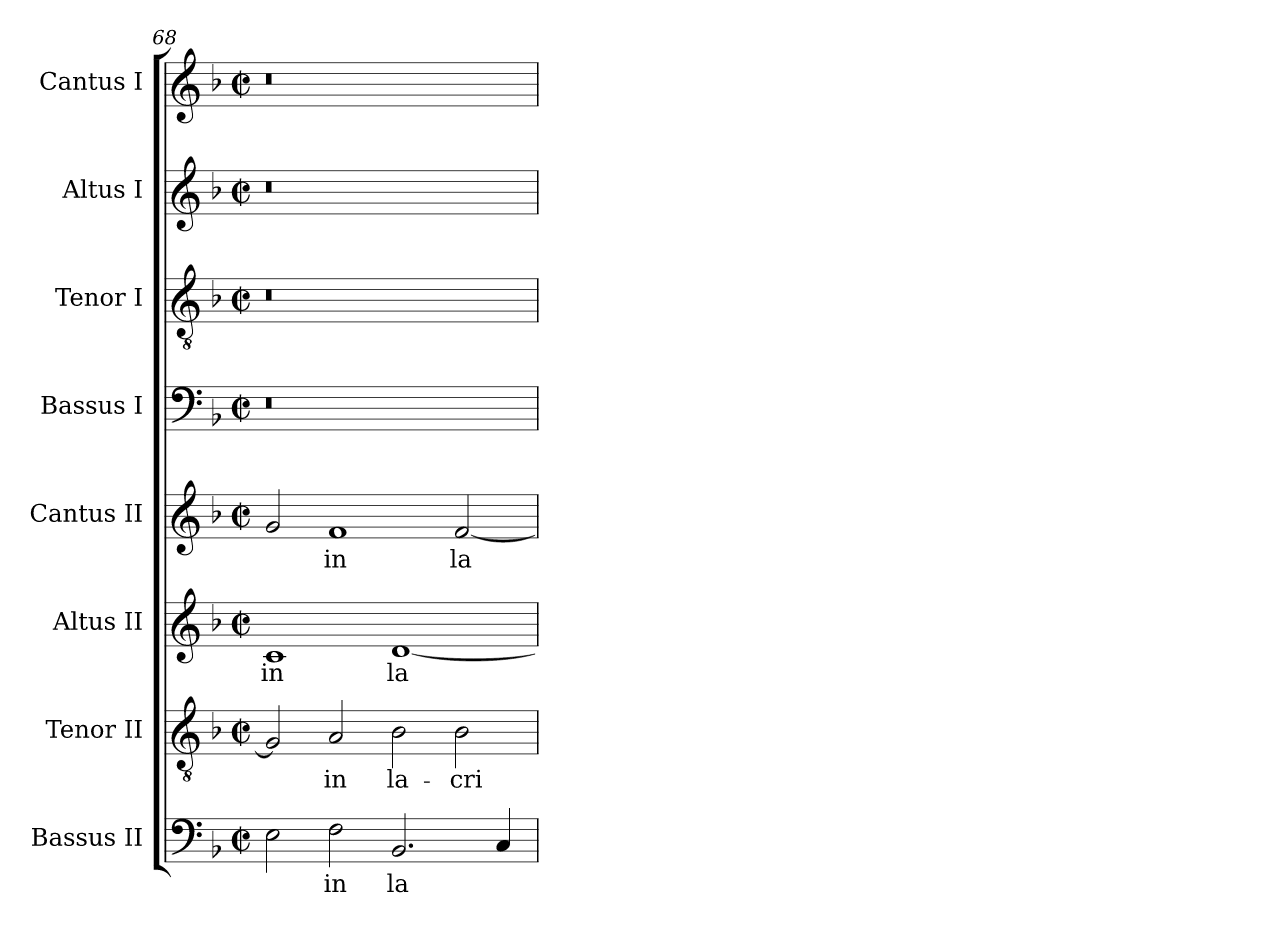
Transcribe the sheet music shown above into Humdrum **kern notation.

**kern	**text	**kern	**text	**kern	**text	**kern	**text	**kern	**kern	**kern	**kern
*part8	*part8	*part7	*part7	*part6	*part6	*part5	*part5	*part4	*part3	*part2	*part1
*staff8	*staff8	*staff7	*staff7	*staff6	*staff6	*staff5	*staff5	*staff4	*staff3	*staff2	*staff1
*I"Bassus II	*	*I"Tenor II	*	*I"Altus II	*	*I"Cantus II	*	*I"Bassus I	*I"Tenor I	*I"Altus I	*I"Cantus I
*I'Bassus II	*	*I'Tenor II	*	*I'Altus II	*	*I'Cantus II	*	*I'Bassus I	*I'Tenor I	*I'Altus I	*I'Cantus I
*clefF4	*	*clefGv2	*	*clefG2	*	*clefG2	*	*clefF4	*clefGv2	*clefG2	*clefG2
*k[b-]	*	*k[b-]	*	*k[b-]	*	*k[b-]	*	*k[b-]	*k[b-]	*k[b-]	*k[b-]
*F:	*	*F:	*	*F:	*	*F:	*	*F:	*F:	*F:	*F:
*M2/2	*	*M2/2	*	*M2/2	*	*M2/2	*	*M2/2	*M2/2	*M2/2	*M2/2
*met(c|)	*	*met(c|)	*	*met(c|)	*	*met(c|)	*	*met(c|)	*met(c|)	*met(c|)	*met(c|)
=68	=68	=68	=68	=68	=68	=68	=68	=68	=68	=68	=68
!	!LO:LY:b:cj	!	!LO:LY:b:cj	!	!LO:LY:b:cj	!	!LO:LY:b:cj	!	!	!	!
2E\	.	2G/]	.	1c	in	2g/	.	0r	0r	0r	0r
!	!LO:LY:b:cj	!	!LO:LY:b:cj	!	!	!	!LO:LY:b:cj	!	!	!	!
2F\	in	2A/	in	.	.	1f	in	.	.	.	.
!	!LO:LY:b:cj	!	!LO:LY:b:cj	!	!LO:LY:b:cj	!	!	!	!	!	!
2.BB-/	la	2B-\	la-	[<1d	la	.	.	.	.	.	.
!	!	!	!LO:LY:b:cj	!	!	!	!LO:LY:b:cj	!	!	!	!
.	.	2B-\	-cri-	.	.	[<2f/	la	.	.	.	.
!	!LO:LY:b:cj	!	!	!	!	!	!	!	!	!	!
4C/	.	.	.	.	.	.	.	.	.	.	.
=	=	=	=	=	=	=	=	=	=	=	=
*-	*-	*-	*-	*-	*-	*-	*-	*-	*-	*-	*-
